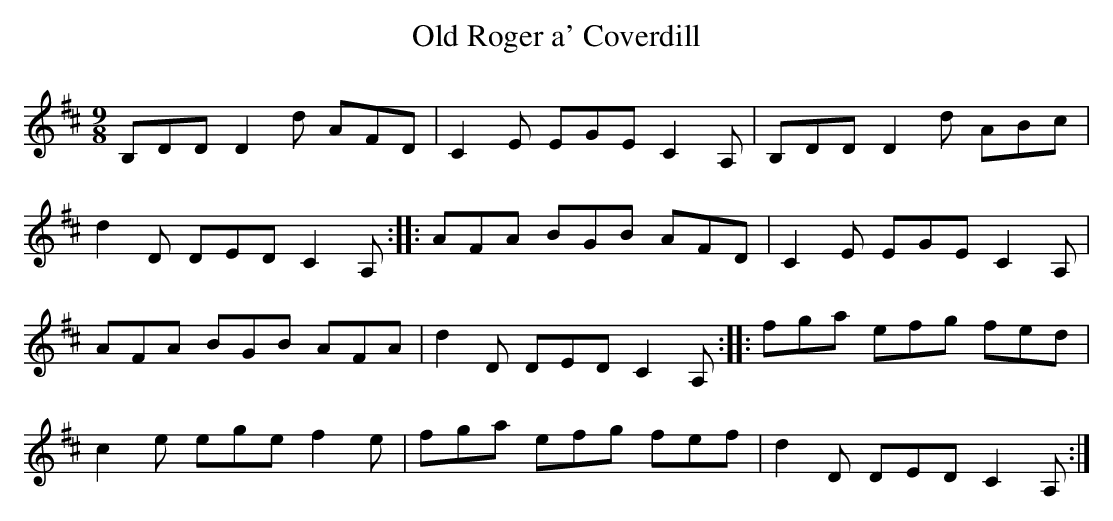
X:1
T:Old Roger a' Coverdill
M:9/8
L:1/8
K:D
B,DD D2d AFD|C2E EGE C2A,|B,DD D2d ABc|
d2D DED C2A,::AFA BGB AFD|C2E EGE C2A,|
AFA BGB AFA|d2D DED C2A,::fga efg fed|
c2e ege f2e|fga efg fef|d2D DED C2A,:|]
